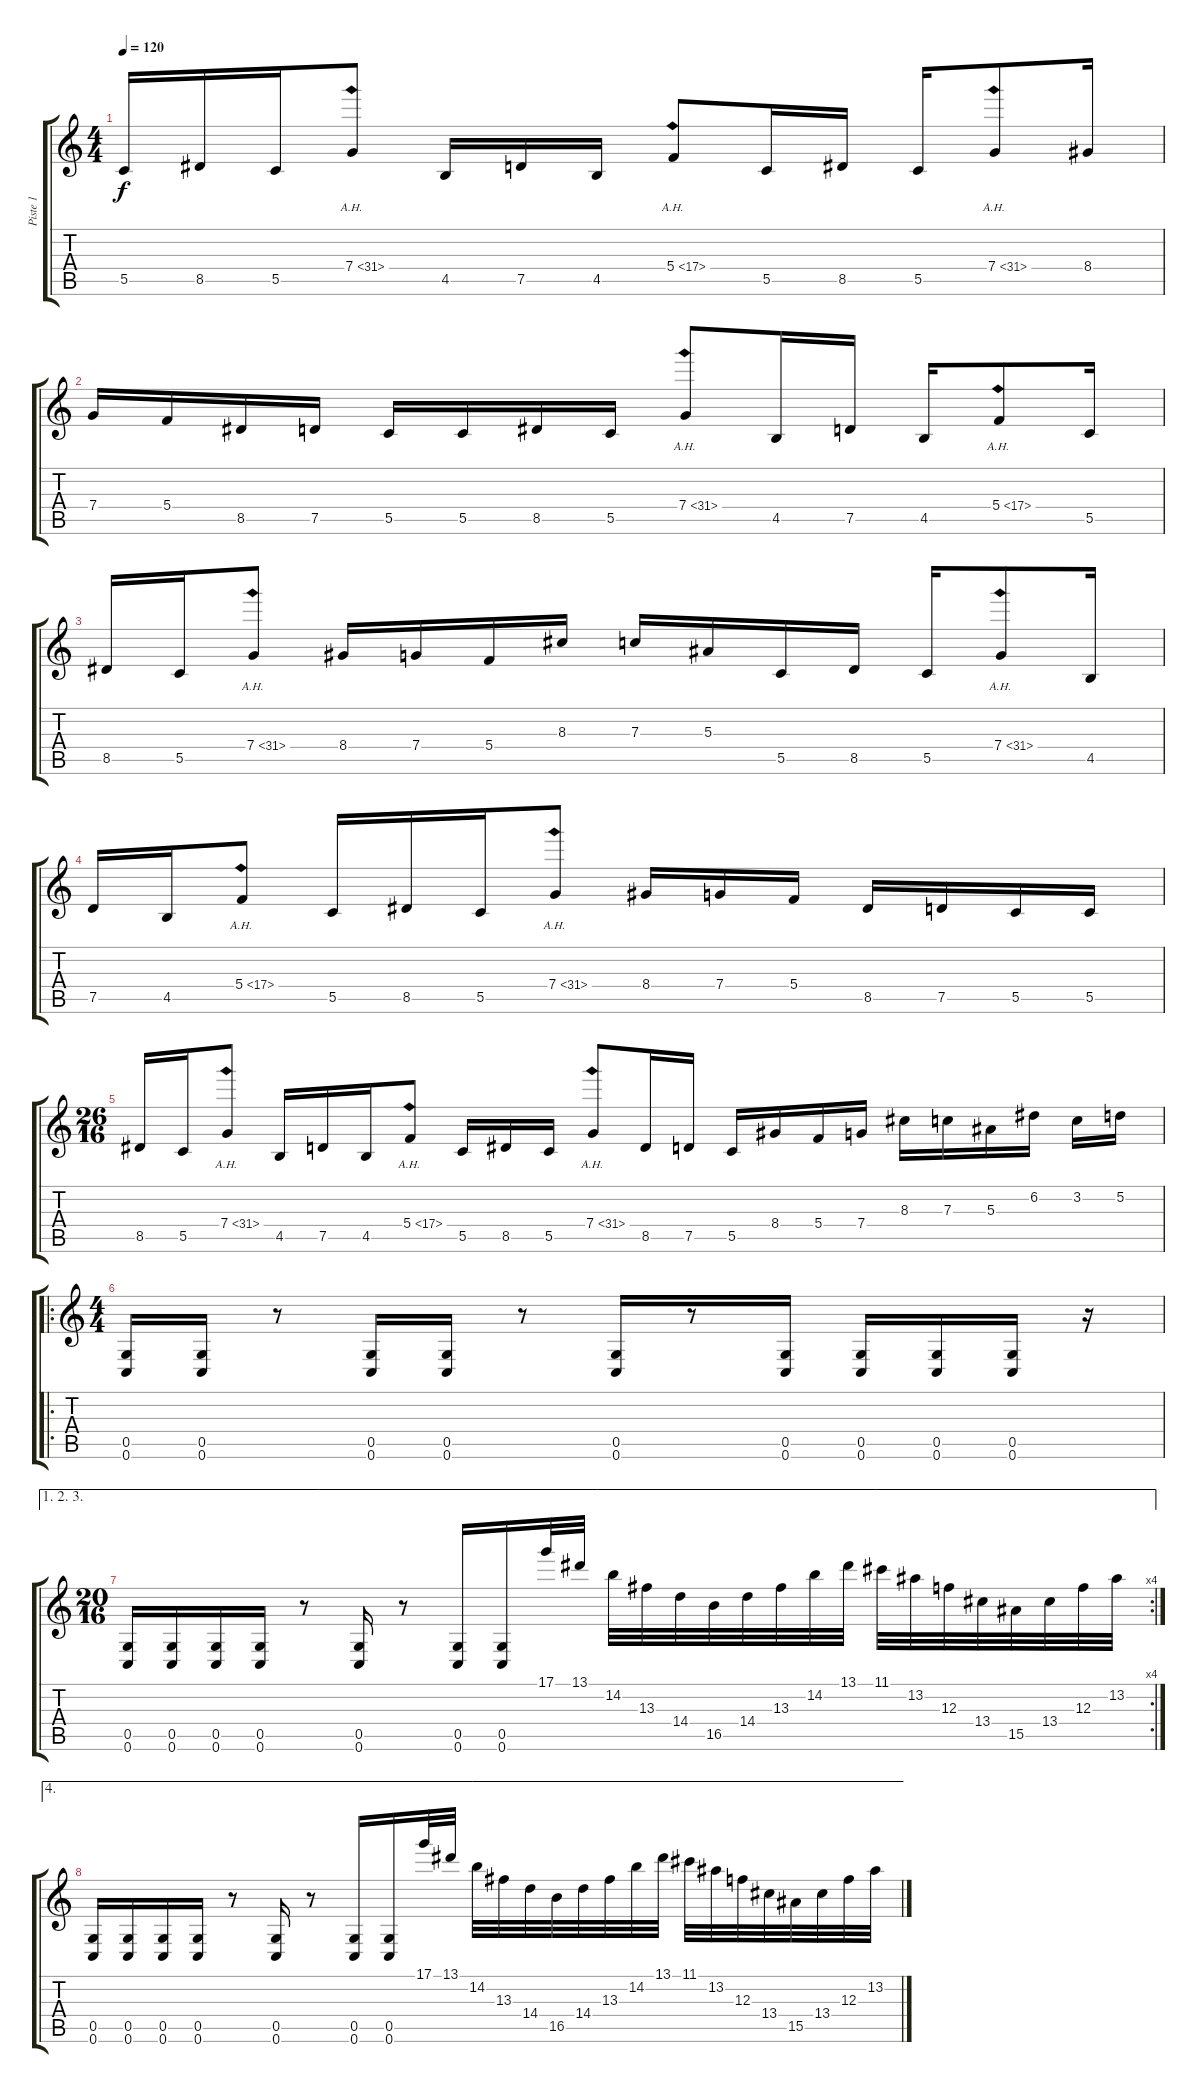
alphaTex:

\track ("Piste 1" "Piste 1") {instrument distortionguitar}
\staff {score tabs}
\tuning (D4 A3 F3 C3 G2 C2) {hide}
\ts (4 4)
\tempo 120
\clef g2
\ks c
5.5.16{dy f} 8.5.16 5.5.16 7.4{ah 24}.8 4.5.16 7.5.16 4.5.16 5.4{ah 12}.8 5.5.16 8.5.16 5.5.16 7.4{ah 24}.8 8.4.16 |
7.4.16 5.4.16 8.5.16 7.5.16 5.5.16 5.5.16 8.5.16 5.5.16 7.4{ah 24}.8 4.5.16 7.5.16 4.5.16 5.4{ah 12}.8 5.5.16 |
8.5.16 5.5.16 7.4{ah 24}.8 8.4.16 7.4.16 5.4.16 8.3.16 7.3.16 5.3.16 5.5.16 8.5.16 5.5.16 7.4{ah 24}.8 4.5.16 |
7.5.16 4.5.16 5.4{ah 12}.8 5.5.16 8.5.16 5.5.16 7.4{ah 24}.8 8.4.16 7.4.16 5.4.16 8.5.16 7.5.16 5.5.16 5.5.16 |
\ts (26 16)
8.5.16 5.5.16 7.4{ah 24}.8 4.5.16 7.5.16 4.5.16 5.4{ah 12}.8 5.5.16 8.5.16 5.5.16 7.4{ah 24}.8 8.5.16 7.5.16 5.5.16 8.4.16 5.4.16 7.4.16 8.3.16 7.3.16 5.3.16 6.2.16 3.2.16 5.2.16 |
\ro
\ts (4 4)
(0.5 0.6).16 (0.5 0.6).16 r.8 (0.5 0.6).16 (0.5 0.6).16 r.8 (0.5 0.6).16 r.8 (0.5 0.6).16 (0.5 0.6).16 (0.5 0.6).16 (0.5 0.6).16 r.16 |
\ae (1 2 3)
\rc 4
\ts (20 16)
(0.5 0.6).16 (0.5 0.6).16 (0.5 0.6).16 (0.5 0.6).16 r.8 (0.5 0.6).16 r.8 (0.5 0.6).16 (0.5 0.6).16 17.1.32 13.1.32 14.2.32 13.3.32 14.4.32 16.5.32 14.4.32 13.3.32 14.2.32 13.1.32 11.1.32 13.2.32 12.3.32 13.4.32 15.5.32 13.4.32 12.3.32 13.2.32 |
\ae 4
(0.5 0.6).16 (0.5 0.6).16 (0.5 0.6).16 (0.5 0.6).16 r.8 (0.5 0.6).16 r.8 (0.5 0.6).16 (0.5 0.6).16 17.1.32 13.1.32 14.2.32 13.3.32 14.4.32 16.5.32 14.4.32 13.3.32 14.2.32 13.1.32 11.1.32 13.2.32 12.3.32 13.4.32 15.5.32 13.4.32 12.3.32 13.2.32
